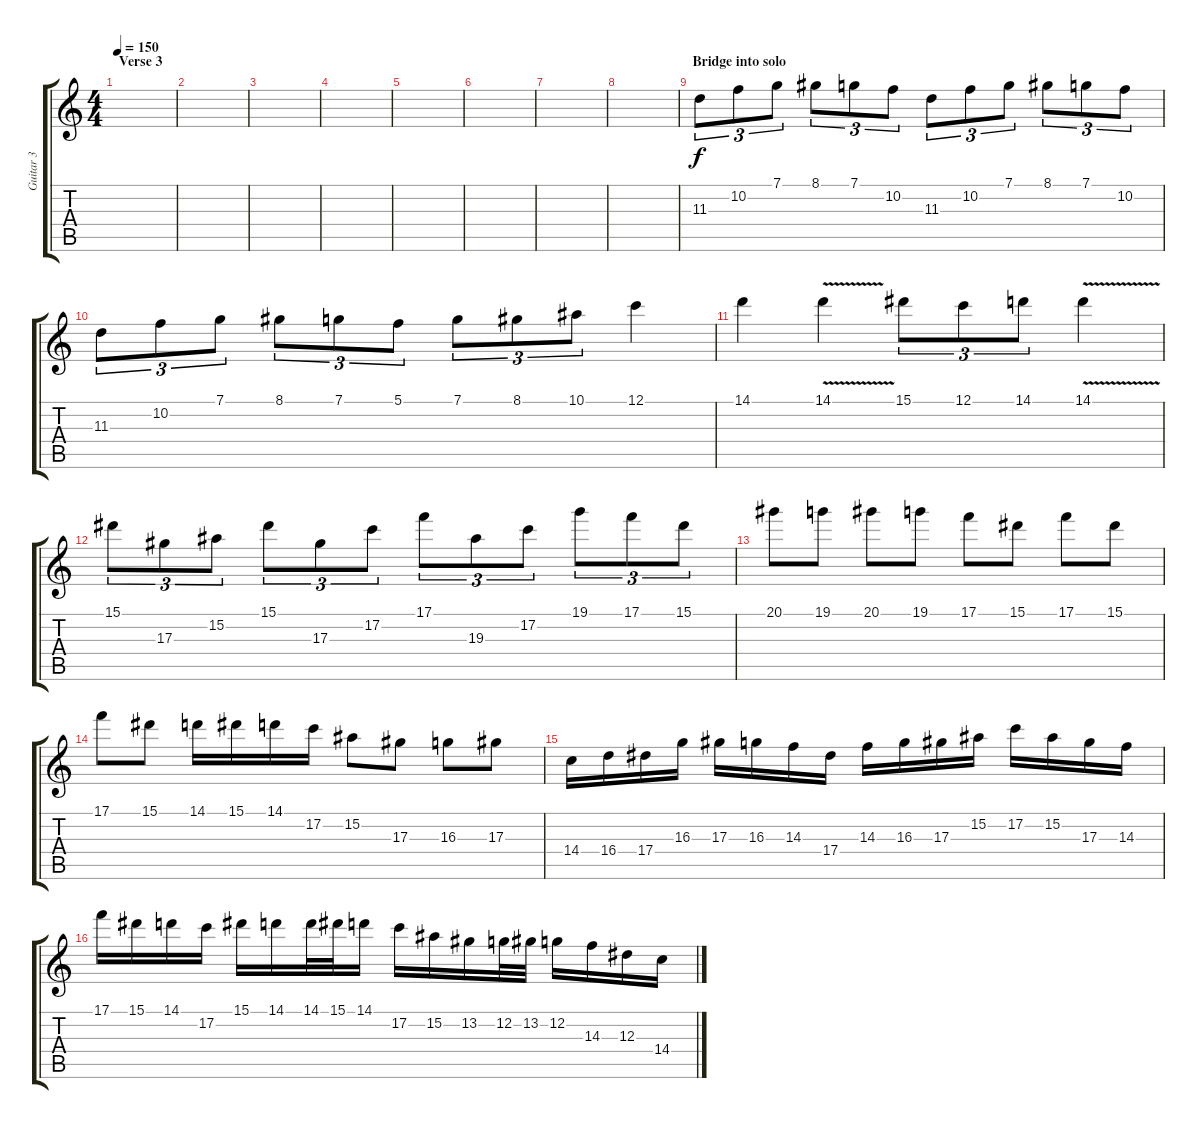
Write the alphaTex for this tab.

\track ("Guitar 3" "Guitar 3") {instrument distortionguitar}
\staff {score tabs}
\tuning (C4 G3 Eb3 Bb2 F2 C2) {hide}
\ts (4 4)
\section ("" "Verse 3")
\tempo 150
\clef g2
\ks c
|
|
|
|
|
|
|
|
\section ("" "Bridge into solo")
11.3.8{tu (3 2)} 10.2.8{tu (3 2)} 7.1.8{tu (3 2)} 8.1.8{tu (3 2)} 7.1.8{tu (3 2)} 10.2.8{tu (3 2)} 11.3.8{tu (3 2)} 10.2.8{tu (3 2)} 7.1.8{tu (3 2)} 8.1.8{tu (3 2)} 7.1.8{tu (3 2)} 10.2.8{tu (3 2)} |
11.3.8{tu (3 2)} 10.2.8{tu (3 2)} 7.1.8{tu (3 2)} 8.1.8{tu (3 2)} 7.1.8{tu (3 2)} 5.1.8{tu (3 2)} 7.1.8{tu (3 2)} 8.1.8{tu (3 2)} 10.1.8{tu (3 2)} 12.1.4 |
14.1.4 14.1{v}.4 15.1.8{tu (3 2)} 12.1.8{tu (3 2)} 14.1.8{tu (3 2)} 14.1{v}.4 |
15.1.8{tu (3 2)} 17.3.8{tu (3 2)} 15.2.8{tu (3 2)} 15.1.8{tu (3 2)} 17.3.8{tu (3 2)} 17.2.8{tu (3 2)} 17.1.8{tu (3 2)} 19.3.8{tu (3 2)} 17.2.8{tu (3 2)} 19.1.8{tu (3 2)} 17.1.8{tu (3 2)} 15.1.8{tu (3 2)} |
20.1.8 19.1.8 20.1.8 19.1.8 17.1.8 15.1.8 17.1.8 15.1.8 |
17.1.8 15.1.8 14.1.16 15.1.16 14.1.16 17.2.16 15.2.8 17.3.8 16.3.8 17.3.8 |
14.4.16 16.4.16 17.4.16 16.3.16 17.3.16 16.3.16 14.3.16 17.4.16 14.3.16 16.3.16 17.3.16 15.2.16 17.2.16 15.2.16 17.3.16 14.3.16 |
17.1.16 15.1.16 14.1.16 17.2.16 15.1.16 14.1.16 14.1.32 15.1.32 14.1.16 17.2.16 15.2.16 13.2.16 12.2.32 13.2.32 12.2.16 14.3.16 12.3.16 14.4.16
